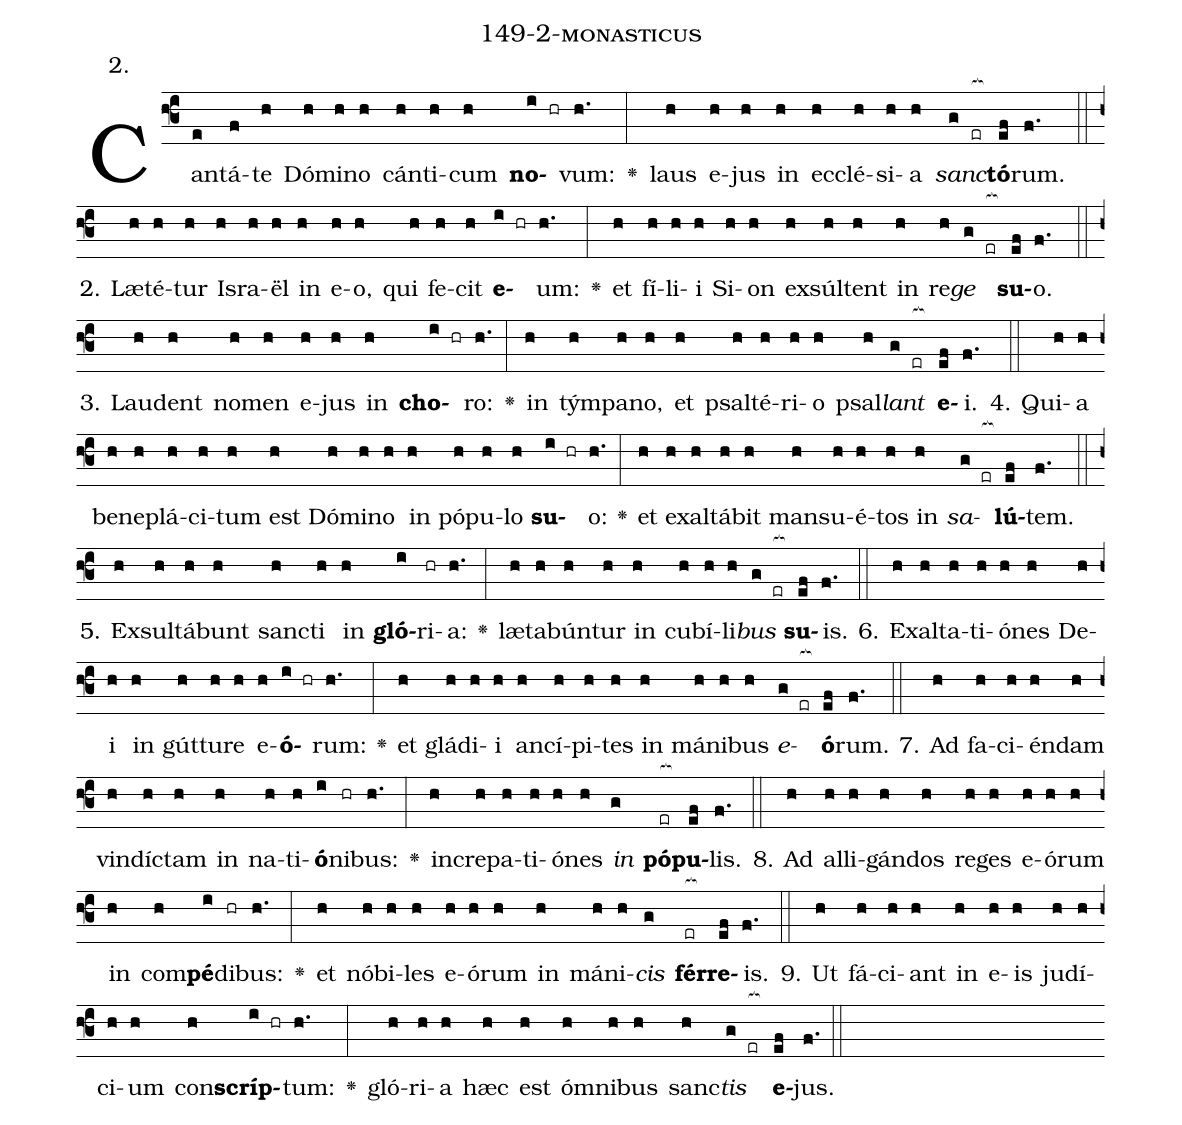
name: 149-2-monasticus;
annotation: 2.;
%%
(f3)Can(e)tá(f)te(h) Dó(h)mi(h)no(h) cán(h)ti(h)cum(h) <b>no</b>(i hr)vum:(h.) <v>\greheightstar</v>(:) laus(h) e(h)jus(h) in(h) ec(h)clé(h)si(h)a(h) <i>sanc</i>(g er[ocb:1{])<b>tó</b>(ef[ocb:0}])rum.(f.) (::)
2. Læ(h)té(h)tur(h) Is(h)ra(h)ël(h) in(h) e(h)o,(h) qui(h) fe(h)cit(h) <b>e</b>(i hr)um:(h.) <v>\greheightstar</v>(:) et(h) fí(h)li(h)i(h) Si(h)on(h) ex(h)súl(h)tent(h) in(h) re(h)<i>ge</i>(g er[ocb:1{]) <b>su</b>(ef[ocb:0}])o.(f.) (::)
3. Lau(h)dent(h) no(h)men(h) e(h)jus(h) in(h) <b>cho</b>(i hr)ro:(h.) <v>\greheightstar</v>(:) in(h) tým(h)pa(h)no,(h) et(h) psal(h)té(h)ri(h)o(h) psal(h)<i>lant</i>(g er[ocb:1{]) <b>e</b>(ef[ocb:0}])i.(f.) (::)
4. Qui(h)a(h) be(h)ne(h)plá(h)ci(h)tum(h) est(h) Dó(h)mi(h)no(h) in(h) pó(h)pu(h)lo(h) <b>su</b>(i hr)o:(h.) <v>\greheightstar</v>(:) et(h) ex(h)al(h)tá(h)bit(h) man(h)su(h)é(h)tos(h) in(h) <i>sa</i>(g er[ocb:1{])<b>lú</b>(ef[ocb:0}])tem.(f.) (::)
5. Ex(h)sul(h)tá(h)bunt(h) sanc(h)ti(h) in(h) <b>gló</b>(i)ri(hr)a:(h.) <v>\greheightstar</v>(:) læ(h)ta(h)bún(h)tur(h) in(h) cu(h)bí(h)li(h)<i>bus</i>(g er[ocb:1{]) <b>su</b>(ef[ocb:0}])is.(f.) (::)
6. Ex(h)al(h)ta(h)ti(h)ó(h)nes(h) De(h)i(h) in(h) gút(h)tu(h)re(h) e(h)<b>ó</b>(i hr)rum:(h.) <v>\greheightstar</v>(:) et(h) glá(h)di(h)i(h) an(h)cí(h)pi(h)tes(h) in(h) má(h)ni(h)bus(h) <i>e</i>(g er[ocb:1{])<b>ó</b>(ef[ocb:0}])rum.(f.) (::)
7. Ad(h) fa(h)ci(h)én(h)dam(h) vin(h)díc(h)tam(h) in(h) na(h)ti(h)<b>ó</b>(i)ni(hr)bus:(h.) <v>\greheightstar</v>(:) in(h)cre(h)pa(h)ti(h)ó(h)nes(h) <i>in</i>(g) <b>pó</b>(er[ocb:1{])<b>pu</b>(ef[ocb:0}])lis.(f.) (::)
8. Ad(h) al(h)li(h)gán(h)dos(h) re(h)ges(h) e(h)ó(h)rum(h) in(h) com(h)<b>pé</b>(i)di(hr)bus:(h.) <v>\greheightstar</v>(:) et(h) nó(h)bi(h)les(h) e(h)ó(h)rum(h) in(h) má(h)ni(h)<i>cis</i>(g) <b>fér</b>(er[ocb:1{])<b>re</b>(ef[ocb:0}])is.(f.) (::)
9. Ut(h) fá(h)ci(h)ant(h) in(h) e(h)is(h) ju(h)dí(h)ci(h)um(h) con(h)<b>scríp</b>(i hr)tum:(h.) <v>\greheightstar</v>(:) gló(h)ri(h)a(h) hæc(h) est(h) óm(h)ni(h)bus(h) sanc(h)<i>tis</i>(g er[ocb:1{]) <b>e</b>(ef[ocb:0}])jus.(f.) (::)
